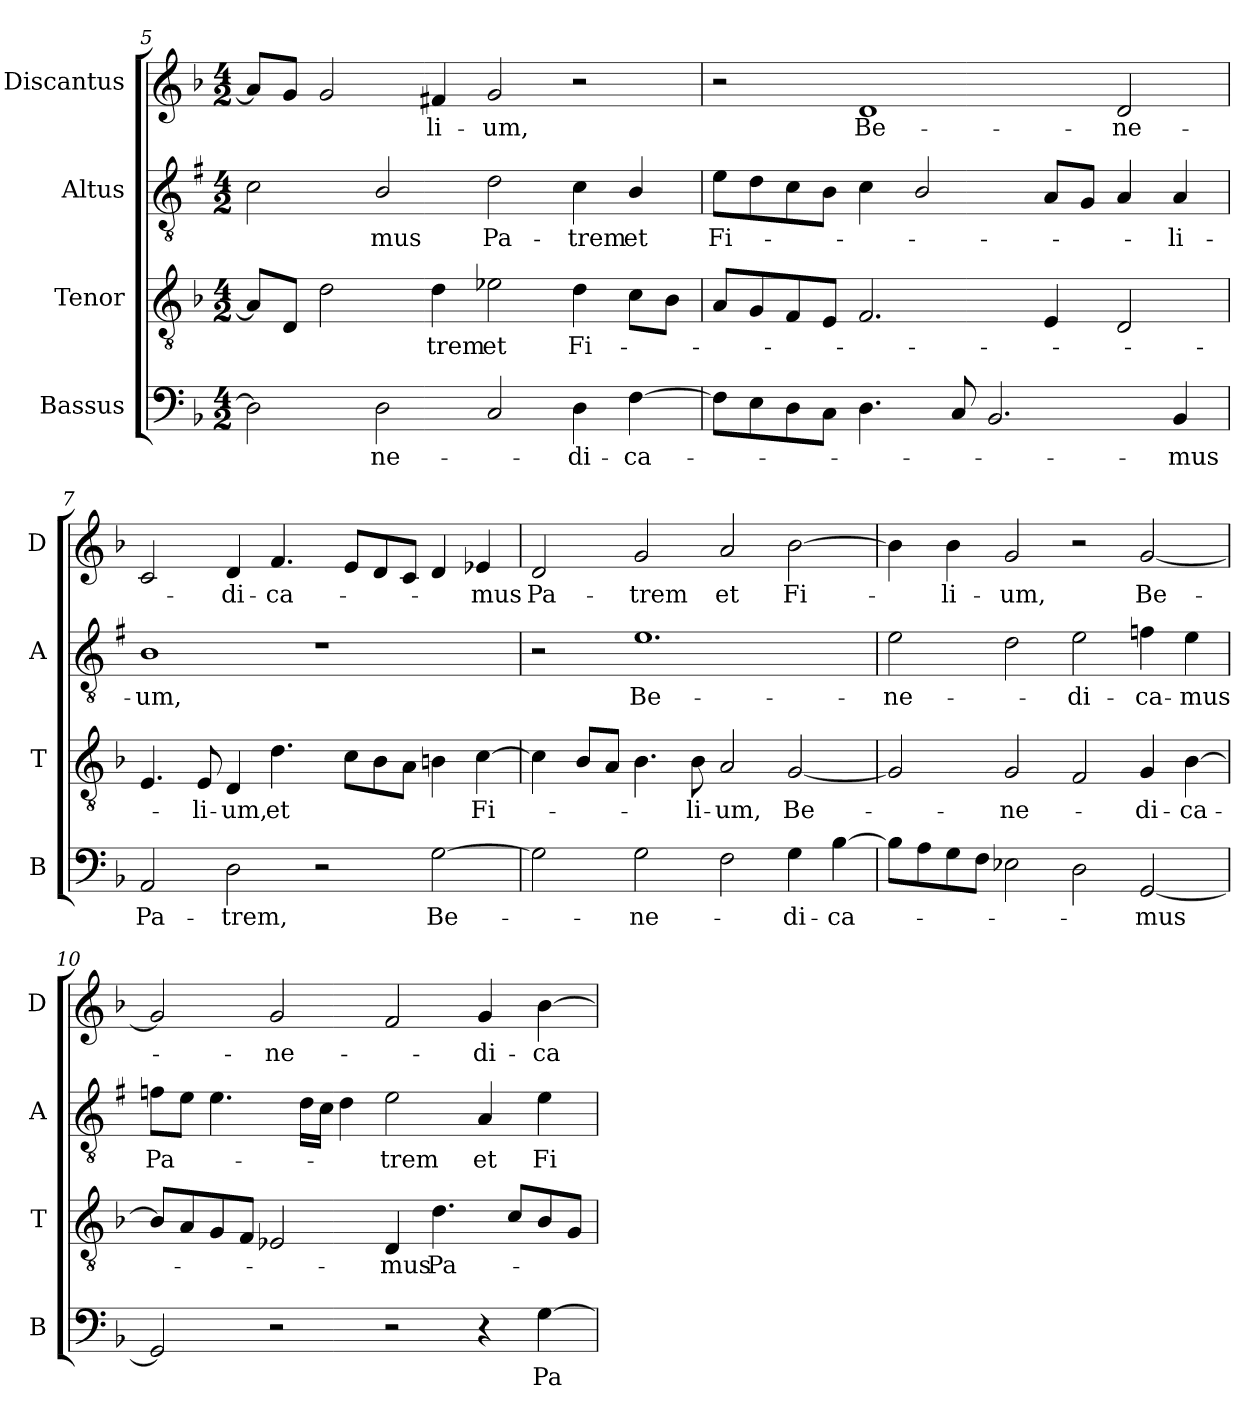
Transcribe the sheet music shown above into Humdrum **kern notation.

**kern	**text	**kern	**text	**kern	**text	**kern	**text
*part4	*part4	*part3	*part3	*part2	*part2	*part1	*part1
*staff4	*staff4	*staff3	*staff3	*staff2	*staff2	*staff1	*staff1
*I"Bassus	*	*I"Tenor	*	*I"Altus	*	*I"Discantus	*
*I'B	*	*I'T	*	*I'A	*	*I'D	*
*clefF4	*	*clefGv2	*	*clefGv2	*	*clefG2	*
*	*	*	*	*ITrd1c2	*	*	*
*k[b-]	*	*k[b-]	*	*k[b-]	*	*k[b-]	*
*F:	*	*F:	*	*F:	*	*F:	*
*M4/2	*	*M4/2	*	*M4/2	*	*M4/2	*
=5	=5	=5	=5	=5	=5	=5	=5
2D\]	.	8A/L]	.	2B-\	.	8a/L]	.
.	.	8D/J	.	.	.	8g/J	.
.	.	2d\	.	.	.	2g/	.
!	!LO:LY:b	!	!	!	!LO:LY:b	!	!
2D\	-ne-	.	.	2A/	-mus	.	.
!	!	!	!LO:LY:b	!	!	!	!LO:LY:b
.	.	4d\	-trem	.	.	4f#X/	-li-
!	!	!	!LO:LY:b	!	!LO:LY:b	!	!LO:LY:b
2C/	.	2e-X\	et	2c\	Pa-	2g/	-um,
!	!LO:LY:b	!	!LO:LY:b	!	!LO:LY:b	!	!
4D\	-di-	4d\	Fi-	4B-\	-trem	2r	.
!	!LO:LY:b	!	!	!	!LO:LY:b	!	!
[4F\	-ca-	8c\L	.	4A/	et	.	.
.	.	8B-\J	.	.	.	.	.
=6	=6	=6	=6	=6	=6	=6	=6
!	!	!	!	!	!LO:LY:b	!	!
8F\L]	.	8A/L	.	8d\L	Fi-	2r	.
8E\	.	8G/	.	8c\	.	.	.
8D\	.	8F/	.	8B-\	.	.	.
8C\J	.	8E/J	.	8A\J	.	.	.
!	!	!	!	!	!	!	!LO:LY:b
4.D\	.	2.F/	.	4B-\	.	1d	Be-
.	.	.	.	2A/	.	.	.
8C/	.	.	.	.	.	.	.
2.BB-/	.	.	.	.	.	.	.
.	.	4E/	.	8G/L	.	.	.
.	.	.	.	8F/J	.	.	.
!	!	!	!	!	!	!	!LO:LY:b
.	.	2D/	.	4G/	.	2d/	-ne-
!	!LO:LY:b	!	!	!	!LO:LY:b	!	!
4BB-/	-mus	.	.	4G/	-li-	.	.
=7	=7	=7	=7	=7	=7	=7	=7
!	!LO:LY:b	!	!	!	!LO:LY:b	!	!
2AA/	Pa-	4.E/	.	1A	-um,	2c/	.
!	!	!	!LO:LY:b	!	!	!	!
.	.	8E/	-li-	.	.	.	.
!	!LO:LY:b	!	!LO:LY:b	!	!	!	!LO:LY:b
2D\	-trem,	4D/	-um,	.	.	4d/	-di-
!	!	!	!LO:LY:b	!	!	!	!LO:LY:b
.	.	4.d\	et	.	.	4.f/	-ca-
2r	.	.	.	1r	.	.	.
.	.	8c\L	.	.	.	8e/L	.
.	.	8B-\	.	.	.	8d/	.
.	.	8A\J	.	.	.	8c/J	.
!	!LO:LY:b	!	!	!	!	!	!
[2G\	Be-	4Bn\	.	.	.	4d/	.
!	!	!	!LO:LY:b	!	!	!	!LO:LY:b
.	.	[4c\	Fi-	.	.	4e-X/	-mus
!!LO:LB:g=z
=8	=8	=8	=8	=8	=8	=8	=8
!	!	!	!	!	!	!	!LO:LY:b
2G\]	.	4c\]	.	2r	.	2d/	Pa-
.	.	8B-/L	.	.	.	.	.
.	.	8A/J	.	.	.	.	.
!	!LO:LY:b	!	!	!	!LO:LY:b	!	!LO:LY:b
2G\	-ne-	4.B-\	.	1.d	Be-	2g/	-trem
!	!	!	!LO:LY:b	!	!	!	!
.	.	8B-\	-li-	.	.	.	.
!	!	!	!LO:LY:b	!	!	!	!LO:LY:b
2F\	.	2A/	-um,	.	.	2a/	et
!	!LO:LY:b	!	!LO:LY:b	!	!	!	!LO:LY:b
4G\	-di-	[2G/	Be-	.	.	[2b-\	Fi-
!	!LO:LY:b	!	!	!	!	!	!
[4B-\	-ca-	.	.	.	.	.	.
=9	=9	=9	=9	=9	=9	=9	=9
!	!	!	!	!	!LO:LY:b	!	!
8B-\L]	.	2G/]	.	2d\	-ne-	4b-\]	.
8A\	.	.	.	.	.	.	.
!	!	!	!	!	!	!	!LO:LY:b
8G\	.	.	.	.	.	4b-\	-li-
8F\J	.	.	.	.	.	.	.
!	!	!	!LO:LY:b	!	!	!	!LO:LY:b
2E-X\	.	2G/	-ne-	2c\	.	2g/	-um,
!	!	!	!	!	!LO:LY:b	!	!
2D\	.	2F/	.	2d\	-di-	2r	.
!	!LO:LY:b	!	!LO:LY:b	!	!LO:LY:b	!	!LO:LY:b
[2GG/	-mus	4G/	-di-	4e-X\	-ca-	[2g/	Be-
!	!	!	!LO:LY:b	!	!LO:LY:b	!	!
.	.	[4B-\	-ca-	4d\	-mus	.	.
=10	=10	=10	=10	=10	=10	=10	=10
!	!	!	!	!	!LO:LY:b	!	!
2GG/]	.	8B-/L]	.	8e-X\L	Pa-	2g/]	.
.	.	8A/	.	8d\J	.	.	.
.	.	8G/	.	4.d\	.	.	.
.	.	8F/J	.	.	.	.	.
!	!	!	!	!	!	!	!LO:LY:b
2r	.	2E-X/	.	.	.	2g/	-ne-
.	.	.	.	16c\LL	.	.	.
.	.	.	.	16B-\JJ	.	.	.
.	.	.	.	4c\	.	.	.
!	!	!	!LO:LY:b	!	!LO:LY:b	!	!
2r	.	4D/	-mus	2d\	-trem	2f/	.
!	!	!	!LO:LY:b	!	!	!	!
.	.	4.d\	Pa-	.	.	.	.
!	!	!	!	!	!LO:LY:b	!	!LO:LY:b
4r	.	.	.	4G/	et	4g/	-di-
.	.	8c/L	.	.	.	.	.
!	!LO:LY:b	!	!	!	!LO:LY:b	!	!LO:LY:b
[4G\	Pa-	8B-/	.	4d\	Fi-	[4b-\	-ca-
.	.	8G/J	.	.	.	.	.
=	=	=	=	=	=	=	=
*-	*-	*-	*-	*-	*-	*-	*-
